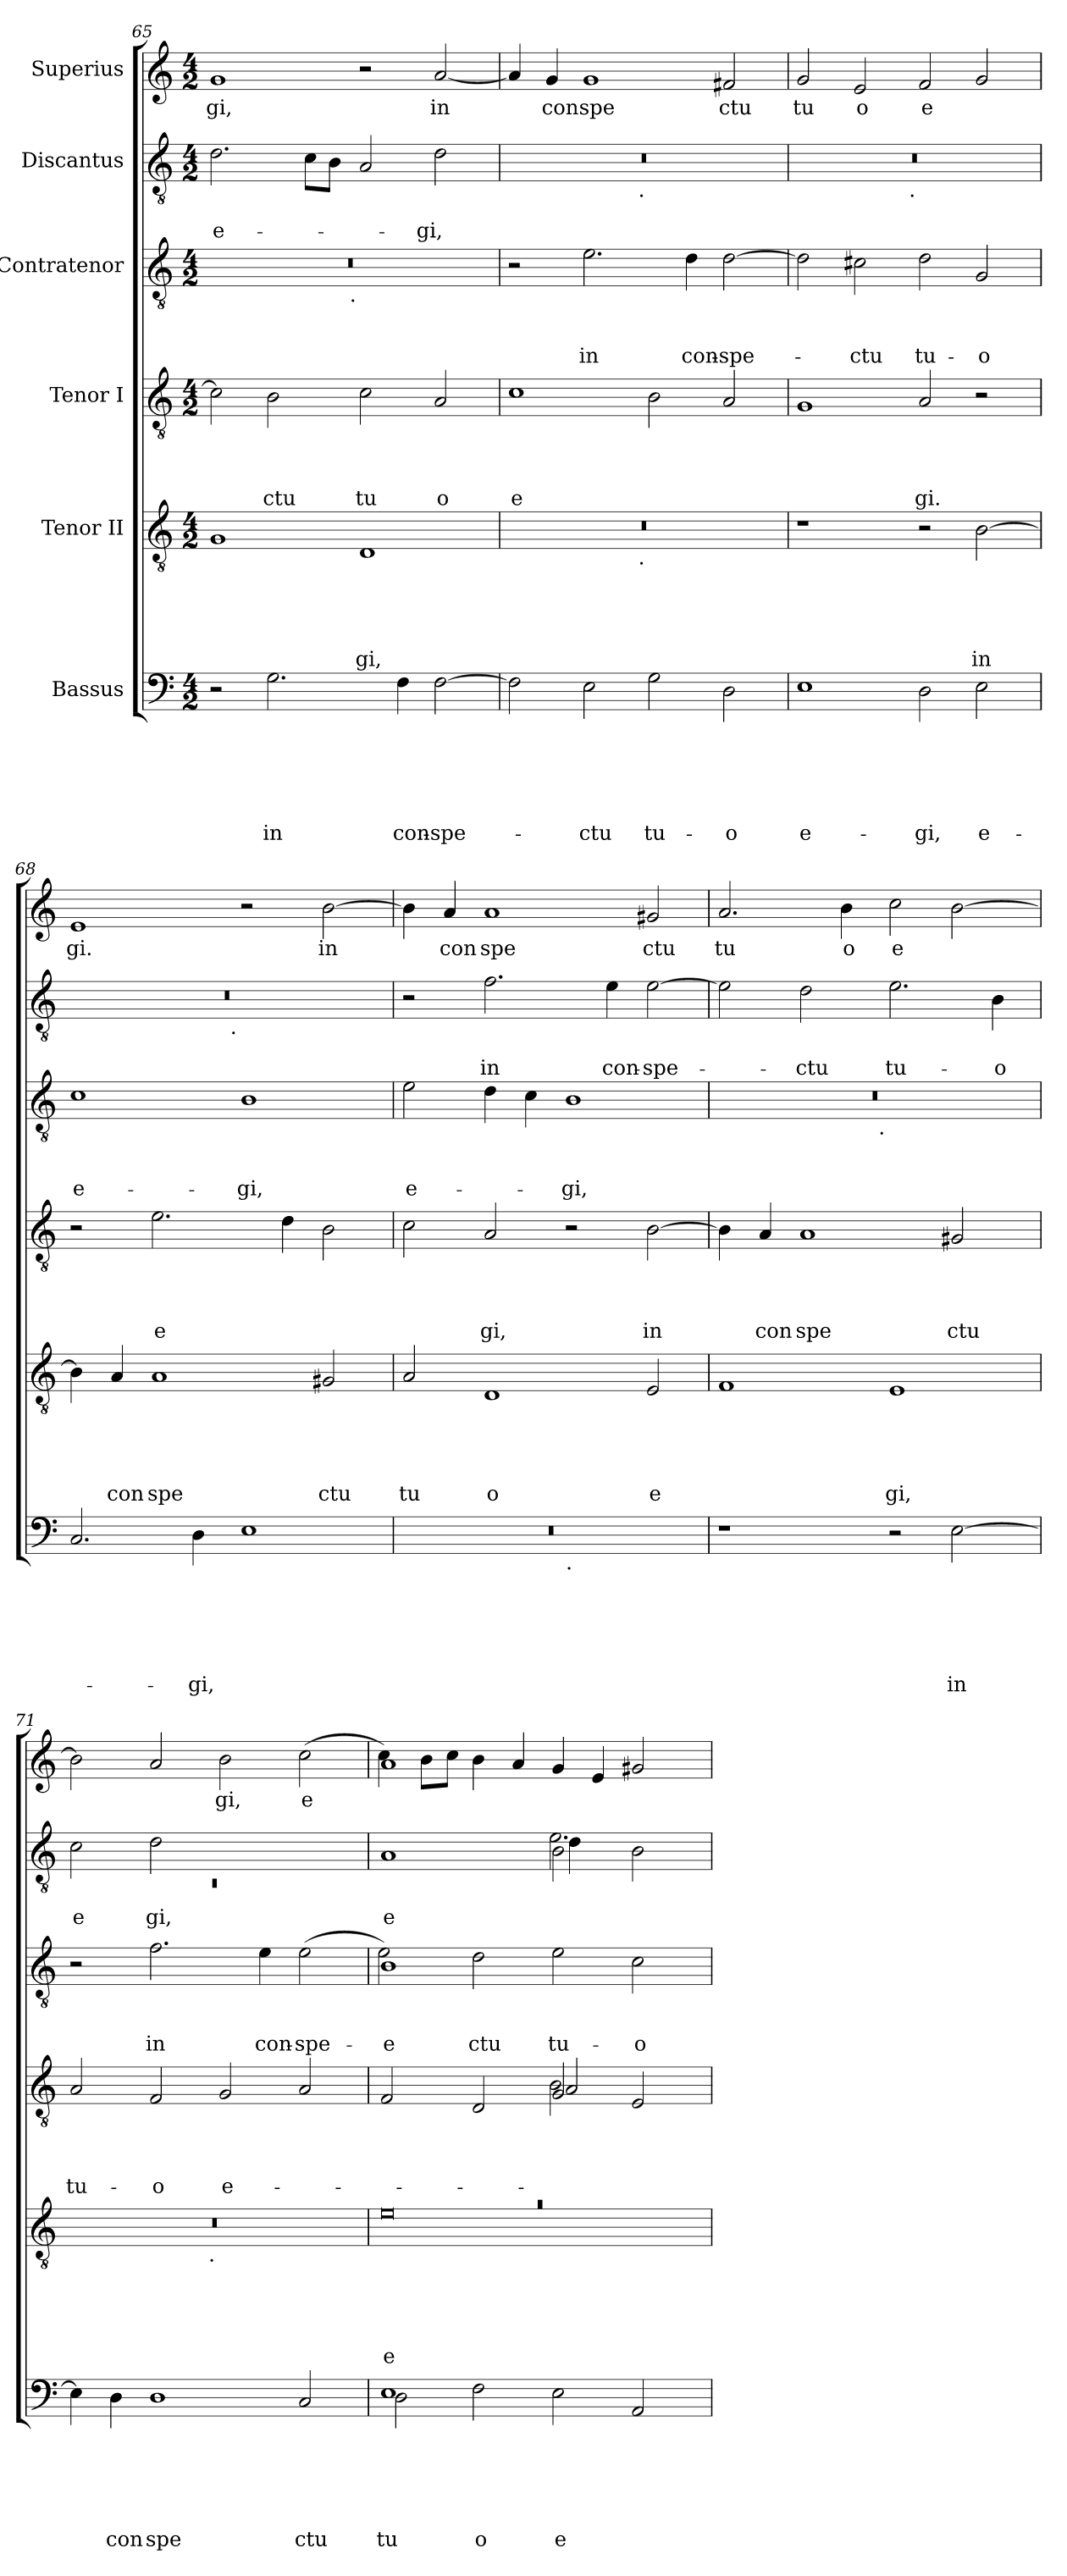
**kern	**text	**text	**text	**text	**text	**text	**kern	**text	**text	**text	**text	**text	**kern	**text	**text	**text	**text	**kern	**text	**text	**text	**kern	**text	**text	**kern	**text
*part6	*part6	*part6	*part6	*part6	*part6	*part6	*part5	*part5	*part5	*part5	*part5	*part5	*part4	*part4	*part4	*part4	*part4	*part3	*part3	*part3	*part3	*part2	*part2	*part2	*part1	*part1
*staff6	*staff6	*staff6	*staff6	*staff6	*staff6	*staff6	*staff5	*staff5	*staff5	*staff5	*staff5	*staff5	*staff4	*staff4	*staff4	*staff4	*staff4	*staff3	*staff3	*staff3	*staff3	*staff2	*staff2	*staff2	*staff1	*staff1
*I"Bassus	*	*	*	*	*	*	*I"Tenor II	*	*	*	*	*	*I"Tenor I	*	*	*	*	*I"Contratenor	*	*	*	*I"Discantus	*	*	*I"Superius	*
*clefF4	*	*	*	*	*	*	*clefGv2	*	*	*	*	*	*clefGv2	*	*	*	*	*clefGv2	*	*	*	*clefGv2	*	*	*clefG2	*
*k[]	*	*	*	*	*	*	*k[]	*	*	*	*	*	*k[]	*	*	*	*	*k[]	*	*	*	*k[]	*	*	*k[]	*
*C:	*	*	*	*	*	*	*C:	*	*	*	*	*	*C:	*	*	*	*	*C:	*	*	*	*C:	*	*	*C:	*
*M4/2	*	*	*	*	*	*	*M4/2	*	*	*	*	*	*M4/2	*	*	*	*	*M4/2	*	*	*	*M4/2	*	*	*M4/2	*
=65	=65	=65	=65	=65	=65	=65	=65	=65	=65	=65	=65	=65	=65	=65	=65	=65	=65	=65	=65	=65	=65	=65	=65	=65	=65	=65
!	!	!	!	!	!	!	!	!	!	!	!	!	!	!	!	!	!	!	!	!	!	!	!	!LO:LY:b	!	!LO:LY:b
*	*	*	*	*	*	*	*	*	*	*	*	*	*	*	*	*	*	*^	*	*	*	*	*	*	*	*
2r	.	.	.	.	.	.	1G	.	.	.	.	.	2c\]	.	.	.	.	0r	2ryy	.	.	.	2.d\	.	e-	1g	gi,
!	!	!	!	!	!	!LO:LY:b	!	!	!	!	!	!	!	!	!	!	!LO:LY:b	!	!	!	!	!	!	!	!	!	!
2.G\	.	.	.	.	.	in	.	.	.	.	.	.	2B\	.	.	.	ctu	.	4...ryy	.	.	.	.	.	.	.	.
.	.	.	.	.	.	.	.	.	.	.	.	.	.	.	.	.	.	.	.	.	.	.	8c\L	.	.	.	.
.	.	.	.	.	.	.	.	.	.	.	.	.	.	.	.	.	.	.	.	.	.	.	8B\J	.	.	.	.
!	!	!	!	!	!	!	!	!	!	!	!	!	!	!	!	!	!	!	!LO:TX:b:t=.	!	!	!	!	!	!	!	!
.	.	.	.	.	.	.	.	.	.	.	.	.	.	.	.	.	.	.	1ryy	.	.	.	.	.	.	.	.
!	!	!	!	!	!	!	!	!	!	!	!	!LO:LY:b	!	!	!	!	!LO:LY:b	!	!	!	!	!	!	!	!	!	!
.	.	.	.	.	.	.	1D	.	.	.	.	gi,	2c\	.	.	.	tu	.	.	.	.	.	2A/	.	.	2r	.
!	!	!	!	!	!	!LO:LY:b	!	!	!	!	!	!	!	!	!	!	!	!	!	!	!	!	!	!	!	!	!
4F\	.	.	.	.	.	con-	.	.	.	.	.	.	.	.	.	.	.	.	.	.	.	.	.	.	.	.	.
!	!	!	!	!	!	!LO:LY:b	!	!	!	!	!	!	!	!	!	!	!LO:LY:b	!	!	!	!	!	!	!	!LO:LY:b	!	!LO:LY:b
[>2F\	.	.	.	.	.	-spe-	.	.	.	.	.	.	2A/	.	.	.	o	.	.	.	.	.	2d\	.	-gi,	[<2a/	in
.	.	.	.	.	.	.	.	.	.	.	.	.	.	.	.	.	.	.	32ryy	.	.	.	.	.	.	.	.
=66!	=66!	=66!	=66!	=66!	=66!	=66!	=66!	=66!	=66!	=66!	=66!	=66!	=66!	=66!	=66!	=66!	=66!	=66!	=66!	=66!	=66!	=66!	=66!	=66!	=66!	=66!	=66!
!	!	!	!	!	!	!	!	!	!	!	!	!	!	!	!	!	!LO:LY:b:rj	!	!	!	!	!	!	!	!	!	!
*	*	*	*	*	*	*	*^	*	*	*	*	*	*	*	*	*	*	*v	*v	*	*	*	*^	*	*	*	*
2F\]	.	.	.	.	.	.	0r	2ryy	.	.	.	.	.	1c	.	.	.	e	2r	.	.	.	0r	2ryy	.	.	4a/]	.
!	!	!	!	!	!	!	!	!	!	!	!	!	!	!	!	!	!	!	!	!	!	!	!	!	!	!	!	!LO:LY:b
.	.	.	.	.	.	.	.	.	.	.	.	.	.	.	.	.	.	.	.	.	.	.	.	.	.	.	4g/	con
!	!	!	!	!	!	!LO:LY:b	!	!	!	!	!	!	!	!	!	!	!	!	!	!	!	!LO:LY:b	!	!	!	!	!	!LO:LY:b
2E\	.	.	.	.	.	-ctu	.	4...ryy	.	.	.	.	.	.	.	.	.	.	2.e\	.	.	in	.	4...ryy	.	.	1g	spe
!	!	!	!	!	!	!	!	!	!	!	!	!	!	!	!	!	!	!	!	!	!	!	!	!LO:TX:b:t=.	!	!	!	!
!	!	!	!	!	!	!	!	!LO:TX:b:t=.	!	!	!	!	!	!	!	!	!	!	!	!	!	!	!	!	!	!	!	!
.	.	.	.	.	.	.	.	1ryy	.	.	.	.	.	.	.	.	.	.	.	.	.	.	.	1ryy	.	.	.	.
!	!	!	!	!	!	!LO:LY:b	!	!	!	!	!	!	!	!	!	!	!	!	!	!	!	!	!	!	!	!	!	!
2G\	.	.	.	.	.	tu-	.	.	.	.	.	.	.	2B\	.	.	.	.	.	.	.	.	.	.	.	.	.	.
!	!	!	!	!	!	!	!	!	!	!	!	!	!	!	!	!	!	!	!	!	!	!LO:LY:b	!	!	!	!	!	!
.	.	.	.	.	.	.	.	.	.	.	.	.	.	.	.	.	.	.	4d\	.	.	con-	.	.	.	.	.	.
!	!	!	!	!	!	!LO:LY:b	!	!	!	!	!	!	!	!	!	!	!	!	!	!	!	!LO:LY:b	!	!	!	!	!	!LO:LY:b
2D\	.	.	.	.	.	-o	.	.	.	.	.	.	.	2A/	.	.	.	.	[>2d\	.	.	-spe-	.	.	.	.	2f#X/	ctu
.	.	.	.	.	.	.	.	32ryy	.	.	.	.	.	.	.	.	.	.	.	.	.	.	.	32ryy	.	.	.	.
=67!	=67!	=67!	=67!	=67!	=67!	=67!	=67!	=67!	=67!	=67!	=67!	=67!	=67!	=67!	=67!	=67!	=67!	=67!	=67!	=67!	=67!	=67!	=67!	=67!	=67!	=67!	=67!	=67!
!	!	!	!	!	!	!LO:LY:b	!	!	!	!	!	!	!	!	!	!	!	!	!	!	!	!	!	!	!	!	!	!LO:LY:b
*	*	*	*	*	*	*	*v	*v	*	*	*	*	*	*	*	*	*	*	*	*	*	*	*	*	*	*	*	*
1E	.	.	.	.	.	e-	1r	.	.	.	.	.	1G	.	.	.	.	2d\]	.	.	.	0r	2ryy	.	.	2g/	tu
!	!	!	!	!	!	!	!	!	!	!	!	!	!	!	!	!	!	!	!	!	!LO:LY:b	!	!	!	!	!	!LO:LY:b
.	.	.	.	.	.	.	.	.	.	.	.	.	.	.	.	.	.	2c#X\	.	.	-ctu	.	4...ryy	.	.	2e/	o
!	!	!	!	!	!	!	!	!	!	!	!	!	!	!	!	!	!	!	!	!	!	!	!LO:TX:b:t=.	!	!	!	!
.	.	.	.	.	.	.	.	.	.	.	.	.	.	.	.	.	.	.	.	.	.	.	1ryy	.	.	.	.
!	!	!	!	!	!	!LO:LY:b	!	!	!	!	!	!	!	!	!	!	!LO:LY:b	!	!	!	!LO:LY:b	!	!	!	!	!	!LO:LY:b
2D\	.	.	.	.	.	-gi,	2r	.	.	.	.	.	2A/	.	.	.	gi.	2d\	.	.	tu-	.	.	.	.	2f/	e
!	!	!	!	!	!	!LO:LY:b	!	!	!	!	!	!LO:LY:b	!	!	!	!	!	!	!	!	!LO:LY:b	!	!	!	!	!	!
2E\	.	.	.	.	.	e-	[>2B\	.	.	.	.	in	2r	.	.	.	.	2G/	.	.	-o	.	.	.	.	2g/	.
.	.	.	.	.	.	.	.	.	.	.	.	.	.	.	.	.	.	.	.	.	.	.	32ryy	.	.	.	.
=68!	=68!	=68!	=68!	=68!	=68!	=68!	=68!	=68!	=68!	=68!	=68!	=68!	=68!	=68!	=68!	=68!	=68!	=68!	=68!	=68!	=68!	=68!	=68!	=68!	=68!	=68!	=68!
!	!	!	!	!	!	!	!	!	!	!	!	!	!	!	!	!	!	!	!	!	!LO:LY:b	!	!	!	!	!	!LO:LY:b
2.C/	.	.	.	.	.	.	4B\]	.	.	.	.	.	2r	.	.	.	.	1c	.	.	e-	0r	2ryy	.	.	1e	gi.
!	!	!	!	!	!	!	!	!	!	!	!	!LO:LY:b	!	!	!	!	!	!	!	!	!	!	!	!	!	!	!
.	.	.	.	.	.	.	4A/	.	.	.	.	con	.	.	.	.	.	.	.	.	.	.	.	.	.	.	.
!	!	!	!	!	!	!	!	!	!	!	!	!LO:LY:b	!	!	!	!	!LO:LY:b	!	!	!	!	!	!	!	!	!	!
.	.	.	.	.	.	.	1A	.	.	.	.	spe	2.e\	.	.	.	e	.	.	.	.	.	4...ryy	.	.	.	.
!	!	!	!	!	!	!LO:LY:b	!	!	!	!	!	!	!	!	!	!	!	!	!	!	!	!	!	!	!	!	!
4D\	.	.	.	.	.	-gi,	.	.	.	.	.	.	.	.	.	.	.	.	.	.	.	.	.	.	.	.	.
!	!	!	!	!	!	!	!	!	!	!	!	!	!	!	!	!	!	!	!	!	!	!	!LO:TX:b:t=.	!	!	!	!
.	.	.	.	.	.	.	.	.	.	.	.	.	.	.	.	.	.	.	.	.	.	.	1ryy	.	.	.	.
!	!	!	!	!	!	!	!	!	!	!	!	!	!	!	!	!	!	!	!	!	!LO:LY:b	!	!	!	!	!	!
1E	.	.	.	.	.	.	.	.	.	.	.	.	.	.	.	.	.	1B	.	.	-gi,	.	.	.	.	2r	.
.	.	.	.	.	.	.	.	.	.	.	.	.	4d\	.	.	.	.	.	.	.	.	.	.	.	.	.	.
!	!	!	!	!	!	!	!	!	!	!	!	!LO:LY:b	!	!	!	!	!	!	!	!	!	!	!	!	!	!	!LO:LY:b
.	.	.	.	.	.	.	2G#X/	.	.	.	.	ctu	2B\	.	.	.	.	.	.	.	.	.	.	.	.	[>2b\	in
.	.	.	.	.	.	.	.	.	.	.	.	.	.	.	.	.	.	.	.	.	.	.	32ryy	.	.	.	.
=69!	=69!	=69!	=69!	=69!	=69!	=69!	=69!	=69!	=69!	=69!	=69!	=69!	=69!	=69!	=69!	=69!	=69!	=69!	=69!	=69!	=69!	=69!	=69!	=69!	=69!	=69!	=69!
!	!	!	!	!	!	!	!	!	!	!	!	!LO:LY:b	!	!	!	!	!	!	!	!	!LO:LY:b	!	!	!	!	!	!
*^	*	*	*	*	*	*	*	*	*	*	*	*	*	*	*	*	*	*	*	*	*	*v	*v	*	*	*	*
0r	1ryy	.	.	.	.	.	.	2A/	.	.	.	.	tu	2c\	.	.	.	.	2e\	.	.	e-	2r	.	.	4b\]	.
!	!	!	!	!	!	!	!	!	!	!	!	!	!	!	!	!	!	!	!	!	!	!	!	!	!	!	!LO:LY:b
.	.	.	.	.	.	.	.	.	.	.	.	.	.	.	.	.	.	.	.	.	.	.	.	.	.	4a/	con
!	!	!	!	!	!	!	!	!	!	!	!	!	!LO:LY:b	!	!	!	!	!LO:LY:b	!	!	!	!	!	!	!LO:LY:b	!	!LO:LY:b
.	.	.	.	.	.	.	.	1D	.	.	.	.	o	2A/	.	.	.	gi,	4d\	.	.	.	2.f\	.	in	1a	spe
.	.	.	.	.	.	.	.	.	.	.	.	.	.	.	.	.	.	.	4c\	.	.	.	.	.	.	.	.
!	!LO:TX:b:t=.	!	!	!	!	!	!	!	!	!	!	!	!	!	!	!	!	!	!	!	!	!	!	!	!	!	!
!	!	!	!	!	!	!	!	!	!	!	!	!	!	!	!	!	!	!	!	!	!	!LO:LY:b	!	!	!	!	!
.	1ryy	.	.	.	.	.	.	.	.	.	.	.	.	2r	.	.	.	.	1B	.	.	-gi,	.	.	.	.	.
!	!	!	!	!	!	!	!	!	!	!	!	!	!	!	!	!	!	!	!	!	!	!	!	!	!LO:LY:b	!	!
.	.	.	.	.	.	.	.	.	.	.	.	.	.	.	.	.	.	.	.	.	.	.	4e\	.	con-	.	.
!	!	!	!	!	!	!	!	!	!	!	!	!	!LO:LY:b	!	!	!	!	!LO:LY:b	!	!	!	!	!	!	!LO:LY:b	!	!LO:LY:b
.	.	.	.	.	.	.	.	2E/	.	.	.	.	e	[>2B\	.	.	.	in	.	.	.	.	[>2e\	.	-spe-	2g#X/	ctu
=70!	=70!	=70!	=70!	=70!	=70!	=70!	=70!	=70!	=70!	=70!	=70!	=70!	=70!	=70!	=70!	=70!	=70!	=70!	=70!	=70!	=70!	=70!	=70!	=70!	=70!	=70!	=70!
!	!	!	!	!	!	!	!	!	!	!	!	!	!	!	!	!	!	!	!	!	!	!	!	!	!	!	!LO:LY:b
*v	*v	*	*	*	*	*	*	*	*	*	*	*	*	*	*	*	*	*	*^	*	*	*	*	*	*	*	*
1r	.	.	.	.	.	.	1F	.	.	.	.	.	4B\]	.	.	.	.	0r	2ryy	.	.	.	2e\]	.	.	2.a/	tu
!	!	!	!	!	!	!	!	!	!	!	!	!	!	!	!	!	!LO:LY:b	!	!	!	!	!	!	!	!	!	!
.	.	.	.	.	.	.	.	.	.	.	.	.	4A/	.	.	.	con	.	.	.	.	.	.	.	.	.	.
!	!	!	!	!	!	!	!	!	!	!	!	!	!	!	!	!	!LO:LY:b	!	!	!	!	!	!	!	!LO:LY:b	!	!
.	.	.	.	.	.	.	.	.	.	.	.	.	1A	.	.	.	spe	.	4...ryy	.	.	.	2d\	.	-ctu	.	.
!	!	!	!	!	!	!	!	!	!	!	!	!	!	!	!	!	!	!	!	!	!	!	!	!	!	!	!LO:LY:b
.	.	.	.	.	.	.	.	.	.	.	.	.	.	.	.	.	.	.	.	.	.	.	.	.	.	4b\	o
!	!	!	!	!	!	!	!	!	!	!	!	!	!	!	!	!	!	!	!LO:TX:b:t=.	!	!	!	!	!	!	!	!
.	.	.	.	.	.	.	.	.	.	.	.	.	.	.	.	.	.	.	1ryy	.	.	.	.	.	.	.	.
!	!	!	!	!	!	!	!	!	!	!	!	!LO:LY:b	!	!	!	!	!	!	!	!	!	!	!	!	!LO:LY:b	!	!LO:LY:b
2r	.	.	.	.	.	.	1E	.	.	.	.	gi,	.	.	.	.	.	.	.	.	.	.	2.e\	.	tu-	2cc\	e
!	!	!	!	!	!	!LO:LY:b	!	!	!	!	!	!	!	!	!	!	!LO:LY:b	!	!	!	!	!	!	!	!	!	!
[<2E\	.	.	.	.	.	in	.	.	.	.	.	.	2G#X/	.	.	.	ctu	.	.	.	.	.	.	.	.	[<2b\	.
!	!	!	!	!	!	!	!	!	!	!	!	!	!	!	!	!	!	!	!	!	!	!	!	!	!LO:LY:b	!	!
.	.	.	.	.	.	.	.	.	.	.	.	.	.	.	.	.	.	.	.	.	.	.	4B\	.	-o	.	.
.	.	.	.	.	.	.	.	.	.	.	.	.	.	.	.	.	.	.	32ryy	.	.	.	.	.	.	.	.
!!LO:LB:g=z
=71!	=71!	=71!	=71!	=71!	=71!	=71!	=71!	=71!	=71!	=71!	=71!	=71!	=71!	=71!	=71!	=71!	=71!	=71!	=71!	=71!	=71!	=71!	=71!	=71!	=71!	=71!	=71!
*	*	*	*	*	*	*	*	*	*	*	*	*	*	*	*	*	*	*	*	*	*	*	*^	*	*	*	*
!	!	!	!	!	!	!	!	!	!	!	!	!	!	!	!	!	!LO:LY:b	!	!	!	!	!	!	!LO:N:vis=1	!	!LO:LY:b	!	!
*	*	*	*	*	*	*	*^	*	*	*	*	*	*	*	*	*	*	*v	*v	*	*	*	*	*	*	*	*	*
4E\]	.	.	.	.	.	.	0r	2ryy	.	.	.	.	.	2A/	.	.	.	tu-	2r	.	.	.	2c\	0rC	.	e	2b\]	.
!	!	!	!	!	!	!LO:LY:b	!	!	!	!	!	!	!	!	!	!	!	!	!	!	!	!	!	!	!	!	!	!
4D\	.	.	.	.	.	con	.	.	.	.	.	.	.	.	.	.	.	.	.	.	.	.	.	.	.	.	.	.
!	!	!	!	!	!	!LO:LY:b	!	!	!	!	!	!	!	!	!	!	!	!LO:LY:b	!	!	!	!LO:LY:b	!	!	!	!LO:LY:b	!	!
1D	.	.	.	.	.	spe	.	4...ryy	.	.	.	.	.	2F/	.	.	.	-o	2.f\	.	.	in	2d\	.	.	gi,	2a/	.
!	!	!	!	!	!	!	!	!LO:TX:b:t=.	!	!	!	!	!	!	!	!	!	!	!	!	!	!	!	!	!	!	!	!
.	.	.	.	.	.	.	.	1ryy	.	.	.	.	.	.	.	.	.	.	.	.	.	.	.	.	.	.	.	.
!	!	!	!	!	!	!	!	!	!	!	!	!	!	!	!	!	!	!LO:LY:b	!	!	!	!	!	!	!	!	!	!LO:LY:b
.	.	.	.	.	.	.	.	.	.	.	.	.	.	2G/	.	.	.	e-	.	.	.	.	1ryy	.	.	.	2b\	gi,
!	!	!	!	!	!	!	!	!	!	!	!	!	!	!	!	!	!	!	!	!	!	!LO:LY:b	!	!	!	!	!	!
.	.	.	.	.	.	.	.	.	.	.	.	.	.	.	.	.	.	.	4e\	.	.	con-	.	.	.	.	.	.
!	!	!	!	!	!	!LO:LY:b	!	!	!	!	!	!	!	!	!	!	!	!	!	!	!	!LO:LY:b	!	!	!	!	!	!LO:LY:b
2C/	.	.	.	.	.	ctu	.	.	.	.	.	.	.	2A/	.	.	.	.	(>2e\	.	.	-spe-	.	.	.	.	(>2cc\	e
.	.	.	.	.	.	.	.	32ryy	.	.	.	.	.	.	.	.	.	.	.	.	.	.	.	.	.	.	.	.
=72!	=72!	=72!	=72!	=72!	=72!	=72!	=72!	=72!	=72!	=72!	=72!	=72!	=72!	=72!	=72!	=72!	=72!	=72!	=72!	=72!	=72!	=72!	=72!	=72!	=72!	=72!	=72!	=72!
*^	*	*	*	*	*	*	*	*	*	*	*	*	*	*	*	*	*	*	*	*	*	*	*	*	*	*	*	*
!	!	!	!	!	!	!	!LO:LY:b	!LO:N:vis=1	!	!	!	!	!	!LO:LY:b	!	!	!	!	!	!	!	!	!LO:LY:b	!	!	!	!LO:LY:b:rj	!	!
*	*	*	*	*	*	*	*	*	*	*	*	*	*	*	*^	*	*	*	*	*^	*	*	*	*	*^	*	*	*^	*
*	*	*	*	*	*	*	*	*	*	*	*	*	*	*	*	*^	*	*	*	*	*	*	*	*	*	*	*	*	*	*	*	*	*
1E	2D\	.	.	.	.	.	tu	0ra	0e	.	.	.	.	e-	2F/	1ryy	1ryy	.	.	.	.	1B	2e\)	.	.	-e-	1A	1ryy	1ryy	.	e	1a	4cc<\)	.
.	.	.	.	.	.	.	.	.	.	.	.	.	.	.	.	.	.	.	.	.	.	.	.	.	.	.	.	.	.	.	.	.	8b\L	.
.	.	.	.	.	.	.	.	.	.	.	.	.	.	.	.	.	.	.	.	.	.	.	.	.	.	.	.	.	.	.	.	.	8cc\J	.
!	!	!	!	!	!	!	!LO:LY:b	!	!	!	!	!	!	!	!	!	!	!	!	!	!	!	!	!	!	!LO:LY:b	!	!	!	!	!	!	!	!
.	2F\	.	.	.	.	.	o	.	.	.	.	.	.	.	2D/	.	.	.	.	.	.	.	2d\	.	.	-ctu	.	.	.	.	.	.	4b\	.
.	.	.	.	.	.	.	.	.	.	.	.	.	.	.	.	.	.	.	.	.	.	.	.	.	.	.	.	.	.	.	.	.	4a/	.
!	!	!	!	!	!	!	!LO:LY:b	!	!	!	!	!	!	!	!	!	!	!	!	!	!	!	!	!	!	!LO:LY:b	!	!	!	!	!	!	!	!
1ryy	2E\	.	.	.	.	.	e	.	.	.	.	.	.	.	2G/	2A/	2B\	.	.	.	.	1ryy	2e\	.	.	tu-	2B\	2.e\	4d\	.	.	1ryy	4g/	.
.	.	.	.	.	.	.	.	.	.	.	.	.	.	.	.	.	.	.	.	.	.	.	.	.	.	.	.	.	4ryy	.	.	.	4e/	.
!	!	!	!	!	!	!	!	!	!	!	!	!	!	!	!	!	!	!	!	!	!	!	!	!	!	!LO:LY:b	!	!	!	!	!	!	!	!
.	2AA/	.	.	.	.	.	.	.	.	.	.	.	.	.	2ryy	2ryy	2E/	.	.	.	.	.	2c\	.	.	-o	2ryy	.	2B\	.	.	.	2g#X/	.
.	.	.	.	.	.	.	.	.	.	.	.	.	.	.	.	.	.	.	.	.	.	.	.	.	.	.	.	4ryy	.	.	.	.	.	.
*v	*v	*	*	*	*	*	*	*	*	*	*	*	*	*	*v	*v	*v	*	*	*	*	*v	*v	*	*	*	*v	*v	*v	*	*	*v	*v	*
*	*	*	*	*	*	*	*v	*v	*	*	*	*	*	*	*	*	*	*	*	*	*	*	*	*	*	*	*
=!	=!	=!	=!	=!	=!	=!	=!	=!	=!	=!	=!	=!	=!	=!	=!	=!	=!	=!	=!	=!	=!	=!	=!	=!	=!	=!
*-	*-	*-	*-	*-	*-	*-	*-	*-	*-	*-	*-	*-	*-	*-	*-	*-	*-	*-	*-	*-	*-	*-	*-	*-	*-	*-
